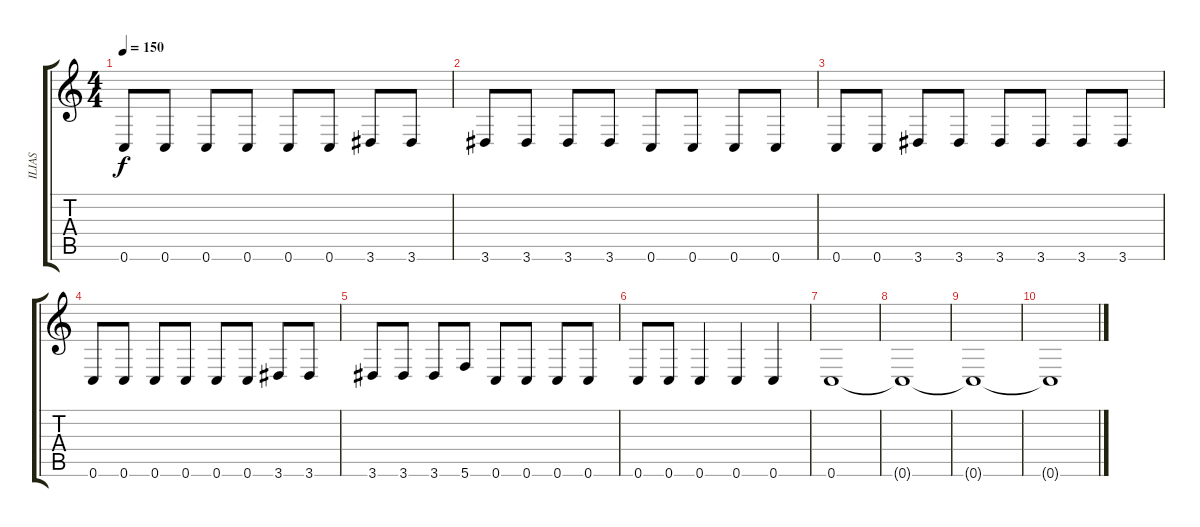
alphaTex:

\track ("ILIAS" "ILIAS") {instrument electricbasspick}
\staff {score tabs}
\tuning (D4 A3 F3 C3 G2 C2) {hide}
\ts (4 4)
\tempo 150
\clef g2
\ks c
0.6.8{dy f} 0.6.8 0.6.8 0.6.8 0.6.8 0.6.8 3.6.8 3.6.8 |
3.6.8 3.6.8 3.6.8 3.6.8 0.6.8 0.6.8 0.6.8 0.6.8 |
0.6.8 0.6.8 3.6.8 3.6.8 3.6.8 3.6.8 3.6.8 3.6.8 |
0.6.8 0.6.8 0.6.8 0.6.8 0.6.8 0.6.8 3.6.8 3.6.8 |
3.6.8 3.6.8 3.6.8 5.6.8 0.6.8 0.6.8 0.6.8 0.6.8 |
0.6.8 0.6.8 0.6.4 0.6.4 0.6.4 |
0.6.1 |
0.6{t}.1 |
0.6{t}.1 |
0.6{t}.1
